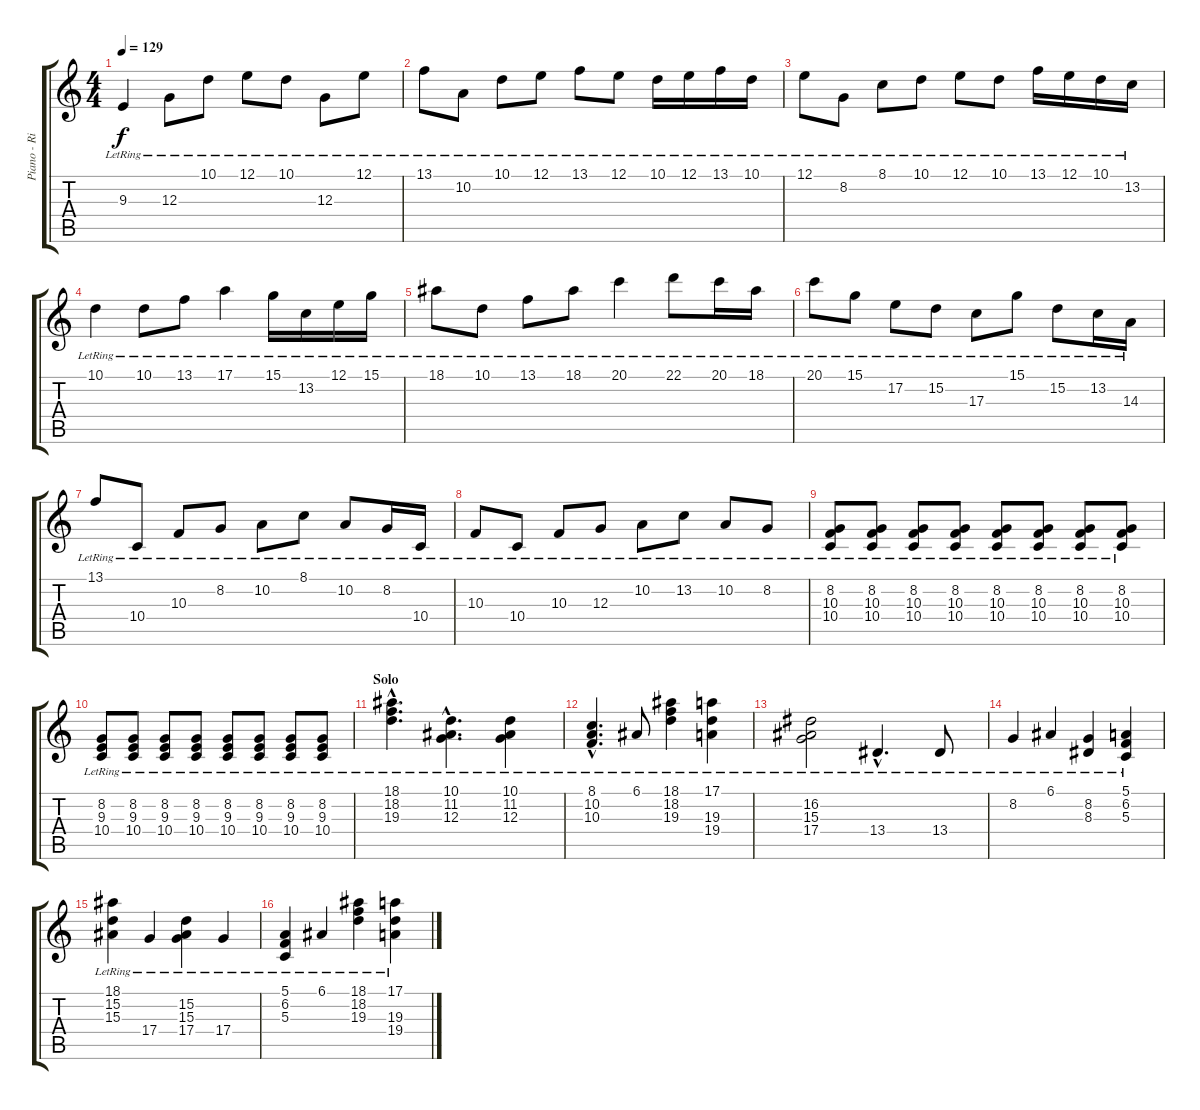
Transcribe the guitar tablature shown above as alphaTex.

\track ("Piano - Right" "Piano - Ri") {instrument brightacousticpiano}
\staff {score tabs}
\tuning (E4 B3 G3 D3 A2 E2) {hide}
\ts (4 4)
\tempo 129
\clef g2
\ks c
9.3{lr}.4{dy f} 12.3{lr}.8 10.1{lr}.8 12.1{lr}.8 10.1{lr}.8 12.3{lr}.8 12.1{lr}.8 |
13.1{lr}.8 10.2{lr}.8 10.1{lr}.8 12.1{lr}.8 13.1{lr}.8 12.1{lr}.8 10.1{lr}.16 12.1{lr}.16 13.1{lr}.16 10.1{lr}.16 |
12.1{lr}.8 8.2{lr}.8 8.1{lr}.8 10.1{lr}.8 12.1{lr}.8 10.1{lr}.8 13.1{lr}.16 12.1{lr}.16 10.1{lr}.16 13.2{lr}.16 |
10.1{lr}.4 10.1{lr}.8 13.1{lr}.8 17.1{lr}.4 15.1{lr}.16 13.2{lr}.16 12.1{lr}.16 15.1{lr}.16 |
18.1{lr}.8 10.1{lr}.8 13.1{lr}.8 18.1{lr}.8 20.1{lr}.4 22.1{lr}.8 20.1{lr}.16 18.1{lr}.16 |
20.1{lr}.8 15.1{lr}.8 17.2{lr}.8 15.2{lr}.8 17.3{lr}.8 15.1{lr}.8 15.2{lr}.8 13.2{lr}.16 14.3{lr}.16 |
13.1{lr}.8 10.4{lr}.8 10.3{lr}.8 8.2{lr}.8 10.2{lr}.8 8.1{lr}.8 10.2{lr}.8 8.2{lr}.16 10.4{lr}.16 |
10.3{lr}.8 10.4{lr}.8 10.3{lr}.8 12.3{lr}.8 10.2{lr}.8 13.2{lr}.8 10.2{lr}.8 8.2{lr}.8 |
(8.2{lr} 10.3{lr} 10.4{lr}).8 (8.2{lr} 10.3{lr} 10.4{lr}).8 (8.2{lr} 10.3{lr} 10.4{lr}).8 (8.2{lr} 10.3{lr} 10.4{lr}).8 (8.2{lr} 10.3{lr} 10.4{lr}).8 (8.2{lr} 10.3{lr} 10.4{lr}).8 (8.2{lr} 10.3{lr} 10.4{lr}).8 (8.2{lr} 10.3{lr} 10.4{lr}).8 |
(8.2{lr} 9.3{lr} 10.4{lr}).8 (8.2{lr} 9.3{lr} 10.4{lr}).8 (8.2{lr} 9.3{lr} 10.4{lr}).8 (8.2{lr} 9.3{lr} 10.4{lr}).8 (8.2{lr} 9.3{lr} 10.4{lr}).8 (8.2{lr} 9.3{lr} 10.4{lr}).8 (8.2{lr} 9.3{lr} 10.4{lr}).8 (8.2{lr} 9.3{lr} 10.4{lr}).8 |
\section ("" "Solo")
(18.1{hac lr} 18.2{hac lr} 19.3{hac lr}).4{d} (10.1{hac lr} 11.2{hac lr} 12.3{hac lr}).4{d} (10.1{lr} 11.2{lr} 12.3{lr}).4 |
(8.1{hac lr} 10.2{hac lr} 10.3{hac lr}).4{d} 6.1{lr}.8 (18.1{lr} 18.2{lr} 19.3{lr}).4 (17.1{lr} 19.3{lr} 19.4{lr}).4 |
(16.2{lr} 15.3{lr} 17.4{lr}).2 13.4{hac lr}.4{d} 13.4{lr}.8 |
8.2{lr}.4 6.1{lr}.4 (8.2{lr} 8.3{lr}).4 (5.1{lr} 6.2{lr} 5.3{lr}).4 |
(18.1{lr} 15.2{lr} 15.3{lr}).4 17.4{lr}.4 (15.2{lr} 15.3{lr} 17.4{lr}).4 17.4{lr}.4 |
(5.1{lr} 6.2{lr} 5.3{lr}).4 6.1{lr}.4 (18.1{lr} 18.2{lr} 19.3{lr}).4 (17.1{lr} 19.3{lr} 19.4{lr}).4
